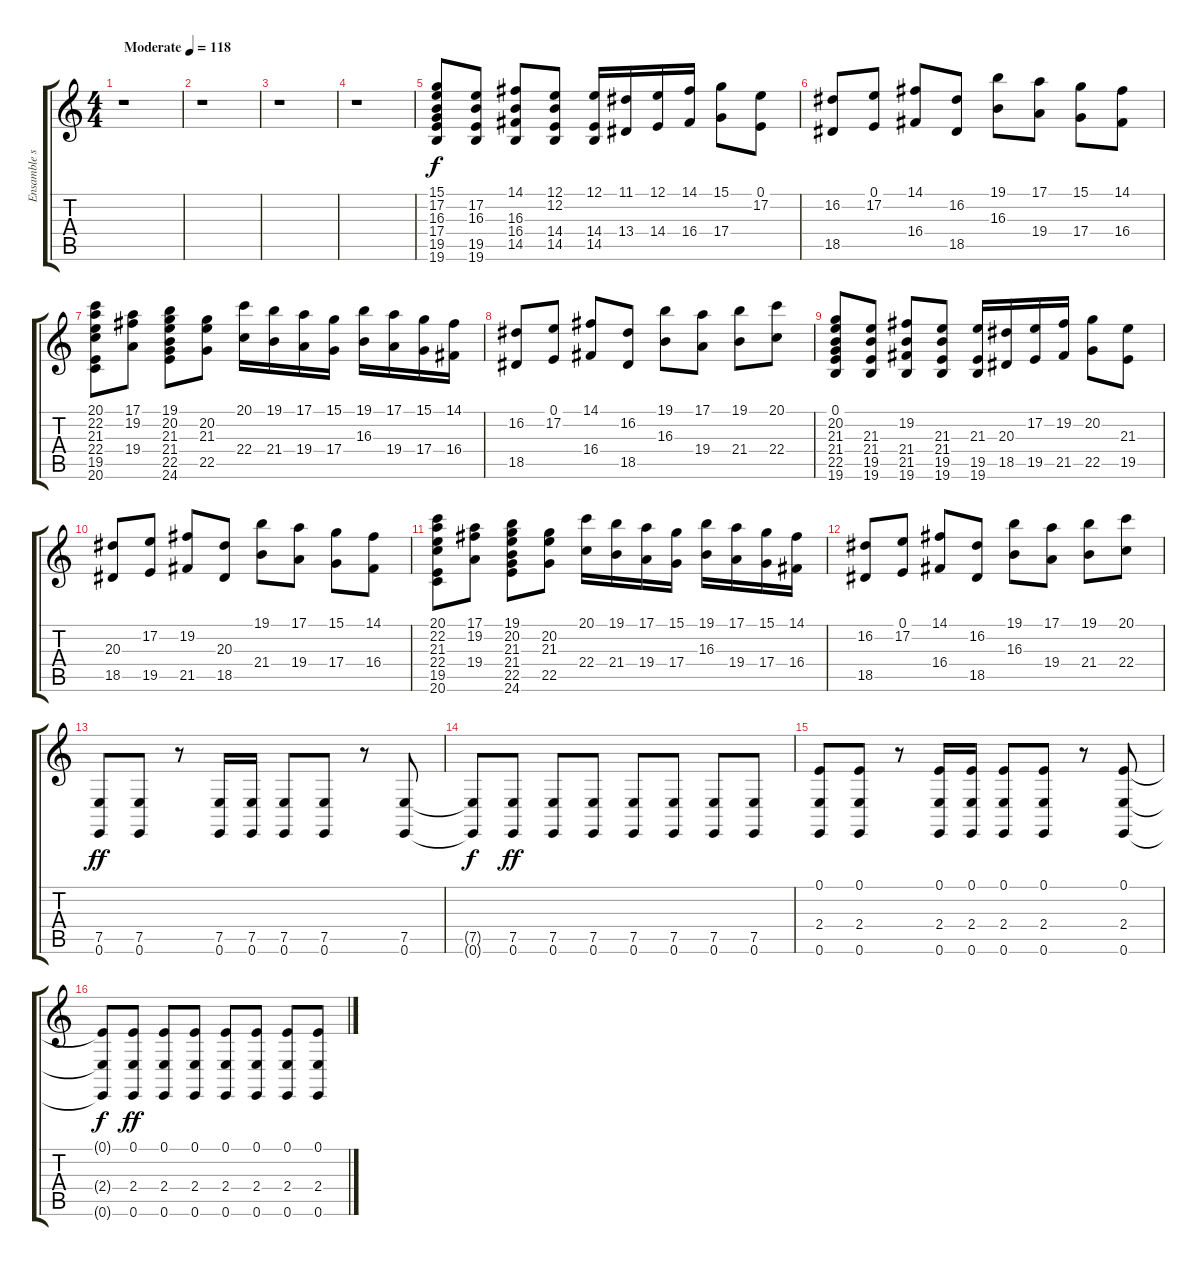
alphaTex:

\track ("Ensamble strings" "Ensamble s") {instrument stringensemble1}
\staff {score tabs}
\tuning (E4 B3 G3 D3 A2 E2) {hide}
\ts (4 4)
\tempo (118 "Moderate")
\clef g2
\ks c
r.1{dy f instrument stringensemble1} |
r.1 |
r.1 |
r.1 |
(15.1 17.2 16.3 17.4 19.5 19.6).8 (17.2 16.3 19.5 19.6).8 (14.1 16.3 16.4 14.5).8 (12.1 12.2 14.4 14.5).8 (12.1 14.4 14.5).16 (11.1 13.4).16 (12.1 14.4).16 (14.1 16.4).16 (15.1 17.4).8 (0.1 17.2).8 |
(16.2 18.5).8 (0.1 17.2).8 (14.1 16.4).8 (16.2 18.5).8 (19.1 16.3).8 (17.1 19.4).8 (15.1 17.4).8 (14.1 16.4).8 |
(20.1 22.2 21.3 22.4 19.5 20.6).8 (17.1 19.2 19.4).8 (19.1 20.2 21.3 21.4 22.5 24.6).8 (20.2 21.3 22.5).8 (20.1 22.4).16 (19.1 21.4).16 (17.1 19.4).16 (15.1 17.4).16 (19.1 16.3).16 (17.1 19.4).16 (15.1 17.4).16 (14.1 16.4).16 |
(16.2 18.5).8 (0.1 17.2).8 (14.1 16.4).8 (16.2 18.5).8 (19.1 16.3).8 (17.1 19.4).8 (19.1 21.4).8 (20.1 22.4).8 |
(0.1 20.2 21.3 21.4 22.5 19.6).8 (21.3 21.4 19.5 19.6).8 (19.2 21.4 21.5 19.6).8 (21.3 21.4 19.5 19.6).8 (21.3 19.5 19.6).16 (20.3 18.5).16 (17.2 19.5).16 (19.2 21.5).16 (20.2 22.5).8 (21.3 19.5).8 |
(20.3 18.5).8 (17.2 19.5).8 (19.2 21.5).8 (20.3 18.5).8 (19.1 21.4).8 (17.1 19.4).8 (15.1 17.4).8 (14.1 16.4).8 |
(20.1 22.2 21.3 22.4 19.5 20.6).8 (17.1 19.2 19.4).8 (19.1 20.2 21.3 21.4 22.5 24.6).8 (20.2 21.3 22.5).8 (20.1 22.4).16 (19.1 21.4).16 (17.1 19.4).16 (15.1 17.4).16 (19.1 16.3).16 (17.1 19.4).16 (15.1 17.4).16 (14.1 16.4).16 |
(16.2 18.5).8 (0.1 17.2).8 (14.1 16.4).8 (16.2 18.5).8 (19.1 16.3).8 (17.1 19.4).8 (19.1 21.4).8 (20.1 22.4).8 |
(7.5 0.6).8{dy ff} (7.5 0.6).8 r.8 (7.5 0.6).16 (7.5 0.6).16 (7.5 0.6).8 (7.5 0.6).8 r.8 (7.5 0.6).8 |
(7.5{t} 0.6{t}).8{dy f} (7.5 0.6).8{dy ff} (7.5 0.6).8 (7.5 0.6).8 (7.5 0.6).8 (7.5 0.6).8 (7.5 0.6).8 (7.5 0.6).8 |
(0.1 2.4 0.6).8 (0.1 2.4 0.6).8 r.8 (0.1 2.4 0.6).16 (0.1 2.4 0.6).16 (0.1 2.4 0.6).8 (0.1 2.4 0.6).8 r.8 (0.1 2.4 0.6).8 |
(0.1{t} 2.4{t} 0.6{t}).8{dy f} (0.1 2.4 0.6).8{dy ff} (0.1 2.4 0.6).8 (0.1 2.4 0.6).8 (0.1 2.4 0.6).8 (0.1 2.4 0.6).8 (0.1 2.4 0.6).8 (0.1 2.4 0.6).8
